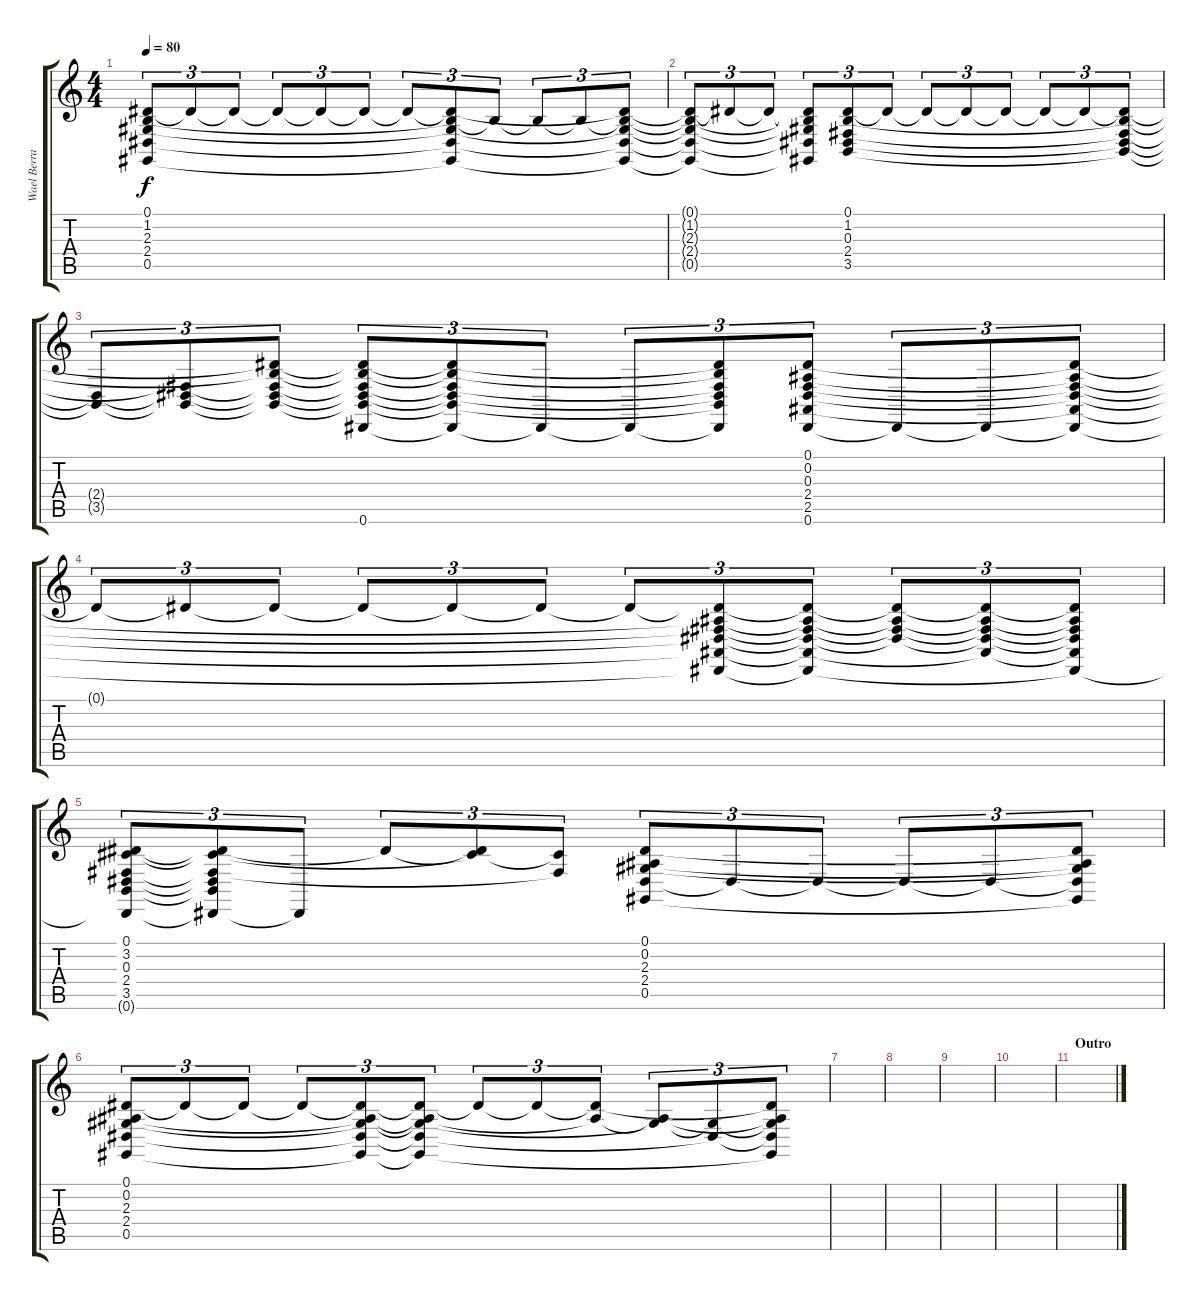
\track ("Wael Berrais" "Wael Berra") {instrument stringensemble1}
\staff {score tabs}
\tuning (Eb4 Bb3 Gb3 Db3 Ab2 Eb2) {hide}
\ts (4 4)
\tempo 80
\clef g2
\ks c
(0.1 1.2 2.3 2.4 0.5).8{tu (3 2) dy f} 0.1{t}.8{tu (3 2)} 0.1{t}.8{tu (3 2)} 0.1{t}.8{tu (3 2)} 0.1{t}.8{tu (3 2)} 0.1{t}.8{tu (3 2)} 0.1{t}.8{tu (3 2)} (0.1{t} 1.2{t} 2.3{t} 2.4{t} 0.5{t}).8{tu (3 2)} 1.2{t}.8{tu (3 2)} 1.2{t}.8{tu (3 2)} 1.2{t}.8{tu (3 2)} (0.1{t} 1.2{t} 2.3{t} 2.4{t} 0.5{t}).8{tu (3 2)} |
(0.1{t} 1.2{t} 2.3{t} 2.4{t} 0.5{t}).8{tu (3 2)} 0.1{t}.8{tu (3 2)} 0.1{t}.8{tu (3 2)} (0.1{t} 1.2{t} 2.3{t} 2.4{t} 0.5{t}).8{tu (3 2)} (0.1 1.2 0.3 2.4 3.5).8{tu (3 2)} 0.1{t}.8{tu (3 2)} 0.1{t}.8{tu (3 2)} 0.1{t}.8{tu (3 2)} 0.1{t}.8{tu (3 2)} 0.1{t}.8{tu (3 2)} 0.1{t}.8{tu (3 2)} (0.1{t} 1.2{t} 0.3{t} 2.4{t} 3.5{t}).8{tu (3 2)} |
(2.4{t} 3.5{t}).8{tu (3 2)} (0.3{t} 2.4{t} 3.5{t}).8{tu (3 2)} (0.1{t} 1.2{t} 0.3{t} 2.4{t} 3.5{t}).8{tu (3 2)} (0.1{t} 1.2{t} 0.3{t} 2.4{t} 3.5{t} 0.6{t}).8{tu (3 2)} (0.1{t} 1.2{t} 0.3{t} 2.4{t} 3.5{t} 0.6{t}).8{tu (3 2)} 0.6{t}.8{tu (3 2)} 0.6{t}.8{tu (3 2)} (0.1{t} 1.2{t} 0.3{t} 2.4{t} 3.5{t} 0.6{t}).8{tu (3 2)} (0.1 0.2 0.3 2.4 2.5 0.6).8{tu (3 2)} 0.6{t}.8{tu (3 2)} 0.6{t}.8{tu (3 2)} (0.1{t} 0.2{t} 0.3{t} 2.4{t} 2.5{t} 0.6{t}).8{tu (3 2)} |
0.1{t}.8{tu (3 2)} 0.1{t}.8{tu (3 2)} 0.1{t}.8{tu (3 2)} 0.1{t}.8{tu (3 2)} 0.1{t}.8{tu (3 2)} 0.1{t}.8{tu (3 2)} 0.1{t}.8{tu (3 2)} (0.1{t} 0.2{t} 0.3{t} 2.4{t} 2.5{t} 0.6{t}).8{tu (3 2)} (0.1{t} 0.2{t} 0.3{t} 2.4{t} 2.5{t} 0.6{t}).8{tu (3 2)} (0.1{t} 0.2{t} 0.3{t} 2.4{t}).8{tu (3 2)} (0.1{t} 0.2{t} 0.3{t} 2.4{t} 2.5{t}).8{tu (3 2)} (0.1{t} 0.2{t} 0.3{t} 2.4{t} 2.5{t} 0.6{t}).8{tu (3 2)} |
(0.1 3.2 0.3 2.4 3.5 0.6{t}).8{tu (3 2)} (0.1{t} 3.2{t} 0.3{t} 2.4{t} 3.5{t} 0.6{t}).8{tu (3 2)} 0.6{t}.8{tu (3 2)} 0.1{t}.8{tu (3 2)} (0.1{t} 3.2{t}).8{tu (3 2)} (3.2{t} 0.3{t}).8{tu (3 2)} (0.1 0.2 2.3 2.4 0.5).8{tu (3 2)} 2.4{t}.8{tu (3 2)} 2.4{t}.8{tu (3 2)} 2.4{t}.8{tu (3 2)} 2.4{t}.8{tu (3 2)} (0.1{t} 0.2{t} 2.3{t} 2.4{t} 0.5{t}).8{tu (3 2)} |
(0.1 0.2 2.3 2.4 0.5).8{tu (3 2)} 0.1{t}.8{tu (3 2)} 0.1{t}.8{tu (3 2)} 0.1{t}.8{tu (3 2)} (0.1{t} 0.2{t} 2.3{t} 2.4{t} 0.5{t}).8{tu (3 2)} (0.1{t} 0.2{t} 2.3{t} 2.4{t} 0.5{t}).8{tu (3 2)} 0.1{t}.8{tu (3 2)} 0.1{t}.8{tu (3 2)} (0.1{t} 0.2{t}).8{tu (3 2)} (0.2{t} 2.3{t}).8{tu (3 2)} (2.3{t} 2.4{t}).8{tu (3 2)} (0.1{t} 0.2{t} 2.3{t} 2.4{t} 0.5{t}).8{tu (3 2)} |
|
|
|
|
\section ("" "Outro")
